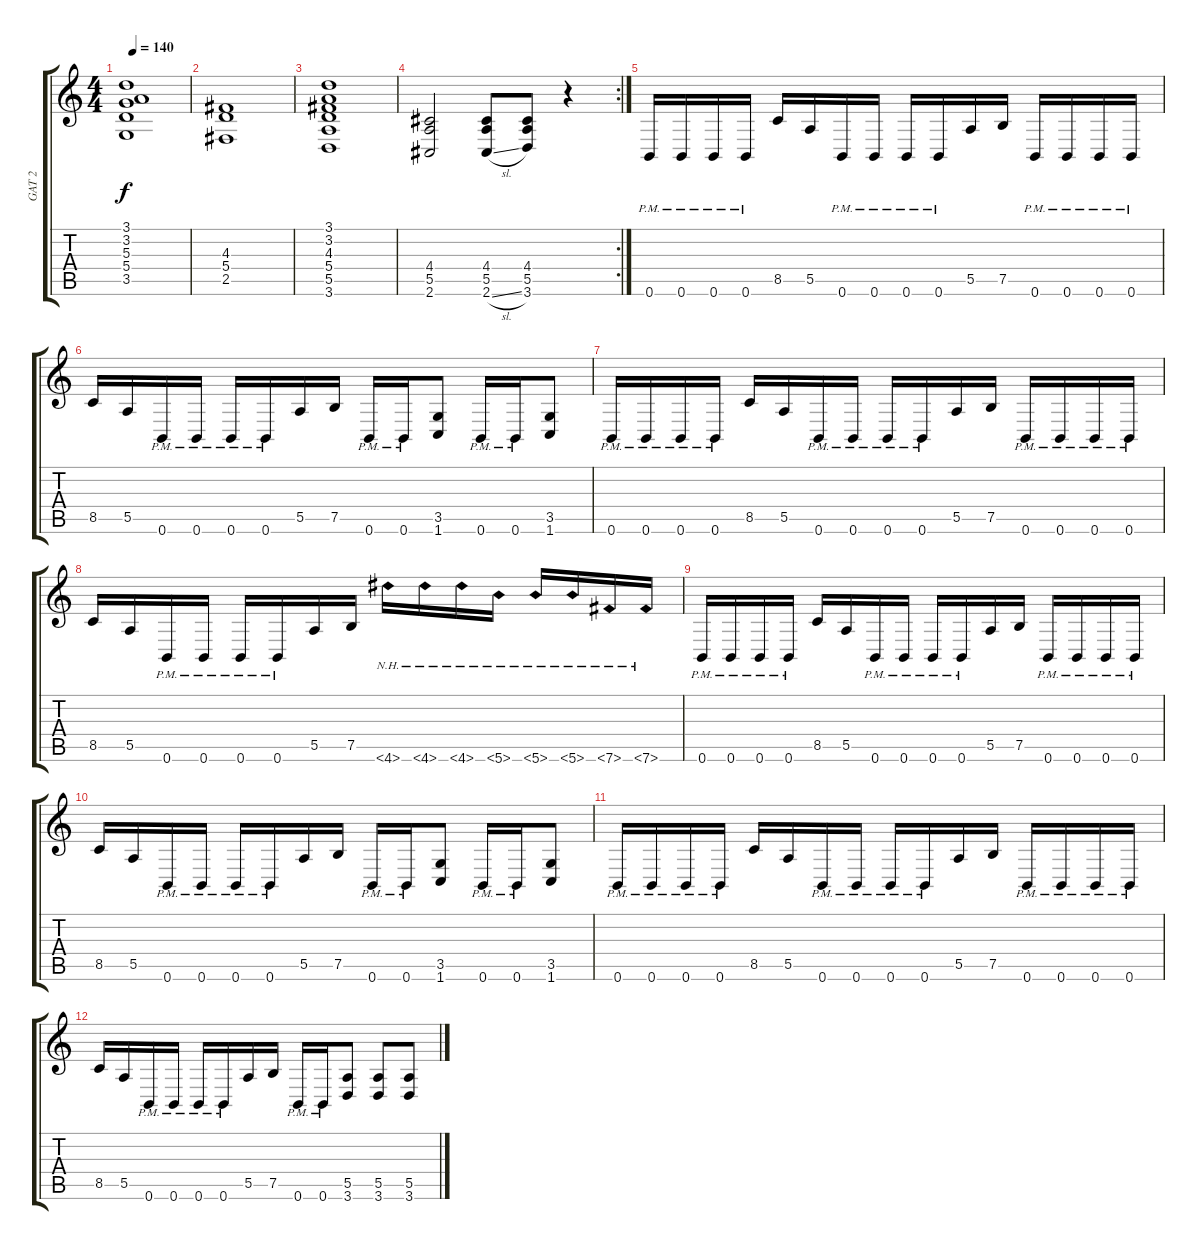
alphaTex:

\track ("GAT 2" "GAT 2") {instrument distortionguitar}
\staff {score tabs}
\tuning (B3 Gb3 D3 A2 E2 B1) {hide}
\ts (4 4)
\tempo 140
\clef g2
\ks c
(3.1 3.2 5.3 5.4 3.5).1{dy f} |
(4.3 5.4 2.5).1 |
(3.1 3.2 4.3 5.4 5.5 3.6).1 |
\rc 2
(4.4 5.5 2.6).2 (4.4 5.5 2.6{sl}).8 (4.4 5.5 3.6).8 r.4 |
0.6{pm}.16 0.6{pm}.16 0.6{pm}.16 0.6{pm}.16 8.5.16 5.5.16 0.6{pm}.16 0.6{pm}.16 0.6{pm}.16 0.6{pm}.16 5.5.16 7.5.16 0.6{pm}.16 0.6{pm}.16 0.6{pm}.16 0.6{pm}.16 |
8.5.16 5.5.16 0.6{pm}.16 0.6{pm}.16 0.6{pm}.16 0.6{pm}.16 5.5.16 7.5.16 0.6{pm}.16 0.6{pm}.16 (3.5 1.6).8 0.6{pm}.16 0.6{pm}.16 (3.5 1.6).8 |
0.6{pm}.16 0.6{pm}.16 0.6{pm}.16 0.6{pm}.16 8.5.16 5.5.16 0.6{pm}.16 0.6{pm}.16 0.6{pm}.16 0.6{pm}.16 5.5.16 7.5.16 0.6{pm}.16 0.6{pm}.16 0.6{pm}.16 0.6{pm}.16 |
8.5.16 5.5.16 0.6{pm}.16 0.6{pm}.16 0.6{pm}.16 0.6{pm}.16 5.5.16 7.5.16 4.6{nh}.16 4.6{nh}.16 4.6{nh}.16 5.6{nh}.16 5.6{nh}.16 5.6{nh}.16 7.6{nh}.16 7.6{nh}.16 |
0.6{pm}.16 0.6{pm}.16 0.6{pm}.16 0.6{pm}.16 8.5.16 5.5.16 0.6{pm}.16 0.6{pm}.16 0.6{pm}.16 0.6{pm}.16 5.5.16 7.5.16 0.6{pm}.16 0.6{pm}.16 0.6{pm}.16 0.6{pm}.16 |
8.5.16 5.5.16 0.6{pm}.16 0.6{pm}.16 0.6{pm}.16 0.6{pm}.16 5.5.16 7.5.16 0.6{pm}.16 0.6{pm}.16 (3.5 1.6).8 0.6{pm}.16 0.6{pm}.16 (3.5 1.6).8 |
0.6{pm}.16 0.6{pm}.16 0.6{pm}.16 0.6{pm}.16 8.5.16 5.5.16 0.6{pm}.16 0.6{pm}.16 0.6{pm}.16 0.6{pm}.16 5.5.16 7.5.16 0.6{pm}.16 0.6{pm}.16 0.6{pm}.16 0.6{pm}.16 |
8.5.16 5.5.16 0.6{pm}.16 0.6{pm}.16 0.6{pm}.16 0.6{pm}.16 5.5.16 7.5.16 0.6{pm}.16 0.6{pm}.16 (5.5 3.6).8 (5.5 3.6).8 (5.5 3.6).8
